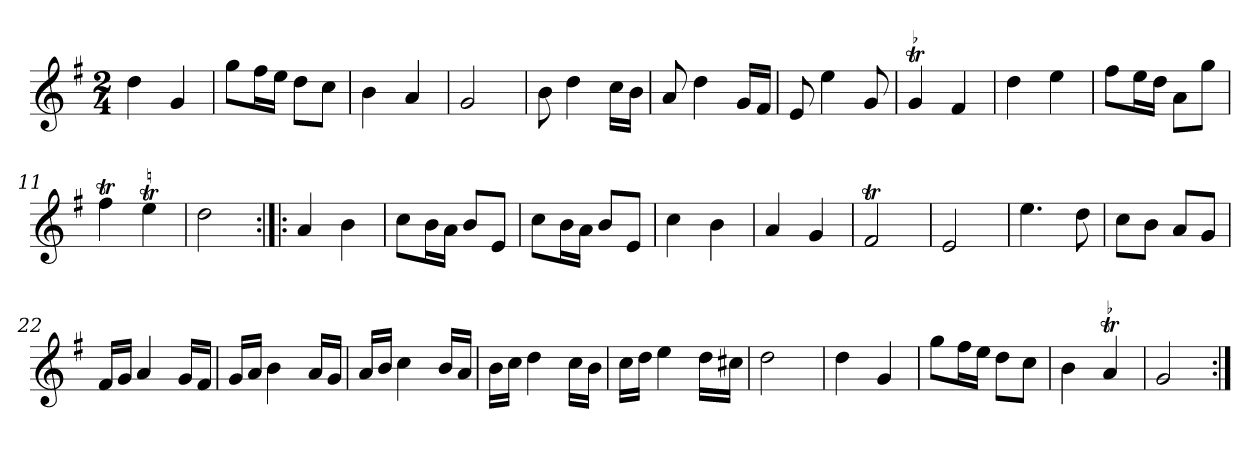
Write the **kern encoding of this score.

**kern
*part1
*staff1
*clefG2
*k[f#]
*G:
*M2/4
*MM120
=1
4dd
4g
=2
8gg\L
16ff#\L
16ee\JJ
8dd\L
8cc\J
=3
4b
4a
=4
2g
=5
8b
4dd
16cc\LL
16b\JJ
=6
8a
4dd
16g/LL
16f#/JJ
=7
8e
4ee
8g
=8
!LO:TR:acc=-
4gt
4f#
=9
4dd
4ee
=10
8ff#\L
16ee\L
16dd\JJ
8a\L
8gg\J
=11
4ff#t
4eet
=12
2dd
=13:|!|:
4a
4b
=14
8cc\L
16b\L
16a\JJ
8b/L
8e/J
=15
8cc\L
16b\L
16a\JJ
8b/L
8e/J
=16
4cc
4b
=17
4a
4g
=18
2f#t
=19
2e
=20
4.ee
8dd
=21
8cc\L
8b\J
8a/L
8g/J
=22
16f#/LL
16g/JJ
4a
16g/LL
16f#/JJ
=23
16g/LL
16a/JJ
4b
16a/LL
16g/JJ
=24
16a/LL
16b/JJ
4cc
16b/LL
16a/JJ
=25
16b\LL
16cc\JJ
4dd
16cc\LL
16b\JJ
=26
16cc\LL
16dd\JJ
4ee
16dd\LL
16cc#X\JJ
=27
2dd
=28
4dd
4g
=29
8gg\L
16ff#\L
16ee\JJ
8dd\L
8cc\J
=30
4b
!LO:TR:acc=-
4at
=31
2g
=:|!
*-
